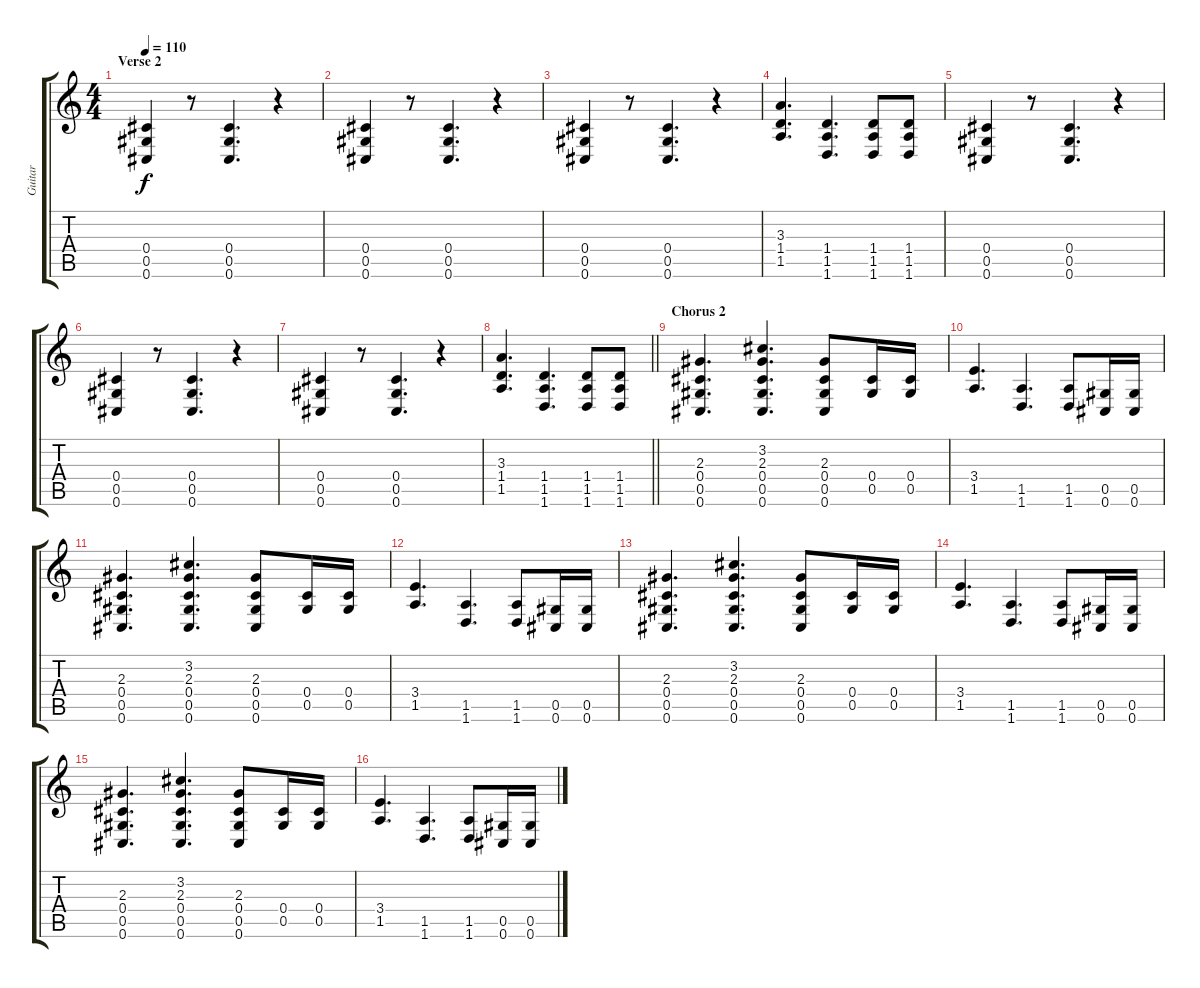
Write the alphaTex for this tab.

\track ("Guitar" "Guitar") {instrument distortionguitar}
\staff {score tabs}
\tuning (Eb4 Bb3 Gb3 Db3 Ab2 Db2) {hide}
\ts (4 4)
\section ("" "Verse 2")
\tempo 110
\clef g2
\ks c
(0.4 0.5 0.6).4{dy f} r.8 (0.4 0.5 0.6).4{d} r.4 |
(0.4 0.5 0.6).4 r.8 (0.4 0.5 0.6).4{d} r.4 |
(0.4 0.5 0.6).4 r.8 (0.4 0.5 0.6).4{d} r.4 |
(3.3 1.4 1.5).4{d} (1.4 1.5 1.6).4{d} (1.4 1.5 1.6).8 (1.4 1.5 1.6).8 |
(0.4 0.5 0.6).4 r.8 (0.4 0.5 0.6).4{d} r.4 |
(0.4 0.5 0.6).4 r.8 (0.4 0.5 0.6).4{d} r.4 |
(0.4 0.5 0.6).4 r.8 (0.4 0.5 0.6).4{d} r.4 |
\barLineRight lightlight
(3.3 1.4 1.5).4{d} (1.4 1.5 1.6).4{d} (1.4 1.5 1.6).8 (1.4 1.5 1.6).8 |
\section ("" "Chorus 2")
(2.3 0.4 0.5 0.6).4{d} (3.2 2.3 0.4 0.5 0.6).4{d} (2.3 0.4 0.5 0.6).8 (0.4 0.5).16 (0.4 0.5).16 |
(3.4 1.5).4{d} (1.5 1.6).4{d} (1.5 1.6).8 (0.5 0.6).16 (0.5 0.6).16 |
(2.3 0.4 0.5 0.6).4{d} (3.2 2.3 0.4 0.5 0.6).4{d} (2.3 0.4 0.5 0.6).8 (0.4 0.5).16 (0.4 0.5).16 |
(3.4 1.5).4{d} (1.5 1.6).4{d} (1.5 1.6).8 (0.5 0.6).16 (0.5 0.6).16 |
(2.3 0.4 0.5 0.6).4{d} (3.2 2.3 0.4 0.5 0.6).4{d} (2.3 0.4 0.5 0.6).8 (0.4 0.5).16 (0.4 0.5).16 |
(3.4 1.5).4{d} (1.5 1.6).4{d} (1.5 1.6).8 (0.5 0.6).16 (0.5 0.6).16 |
(2.3 0.4 0.5 0.6).4{d} (3.2 2.3 0.4 0.5 0.6).4{d} (2.3 0.4 0.5 0.6).8 (0.4 0.5).16 (0.4 0.5).16 |
(3.4 1.5).4{d} (1.5 1.6).4{d} (1.5 1.6).8 (0.5 0.6).16 (0.5 0.6).16
